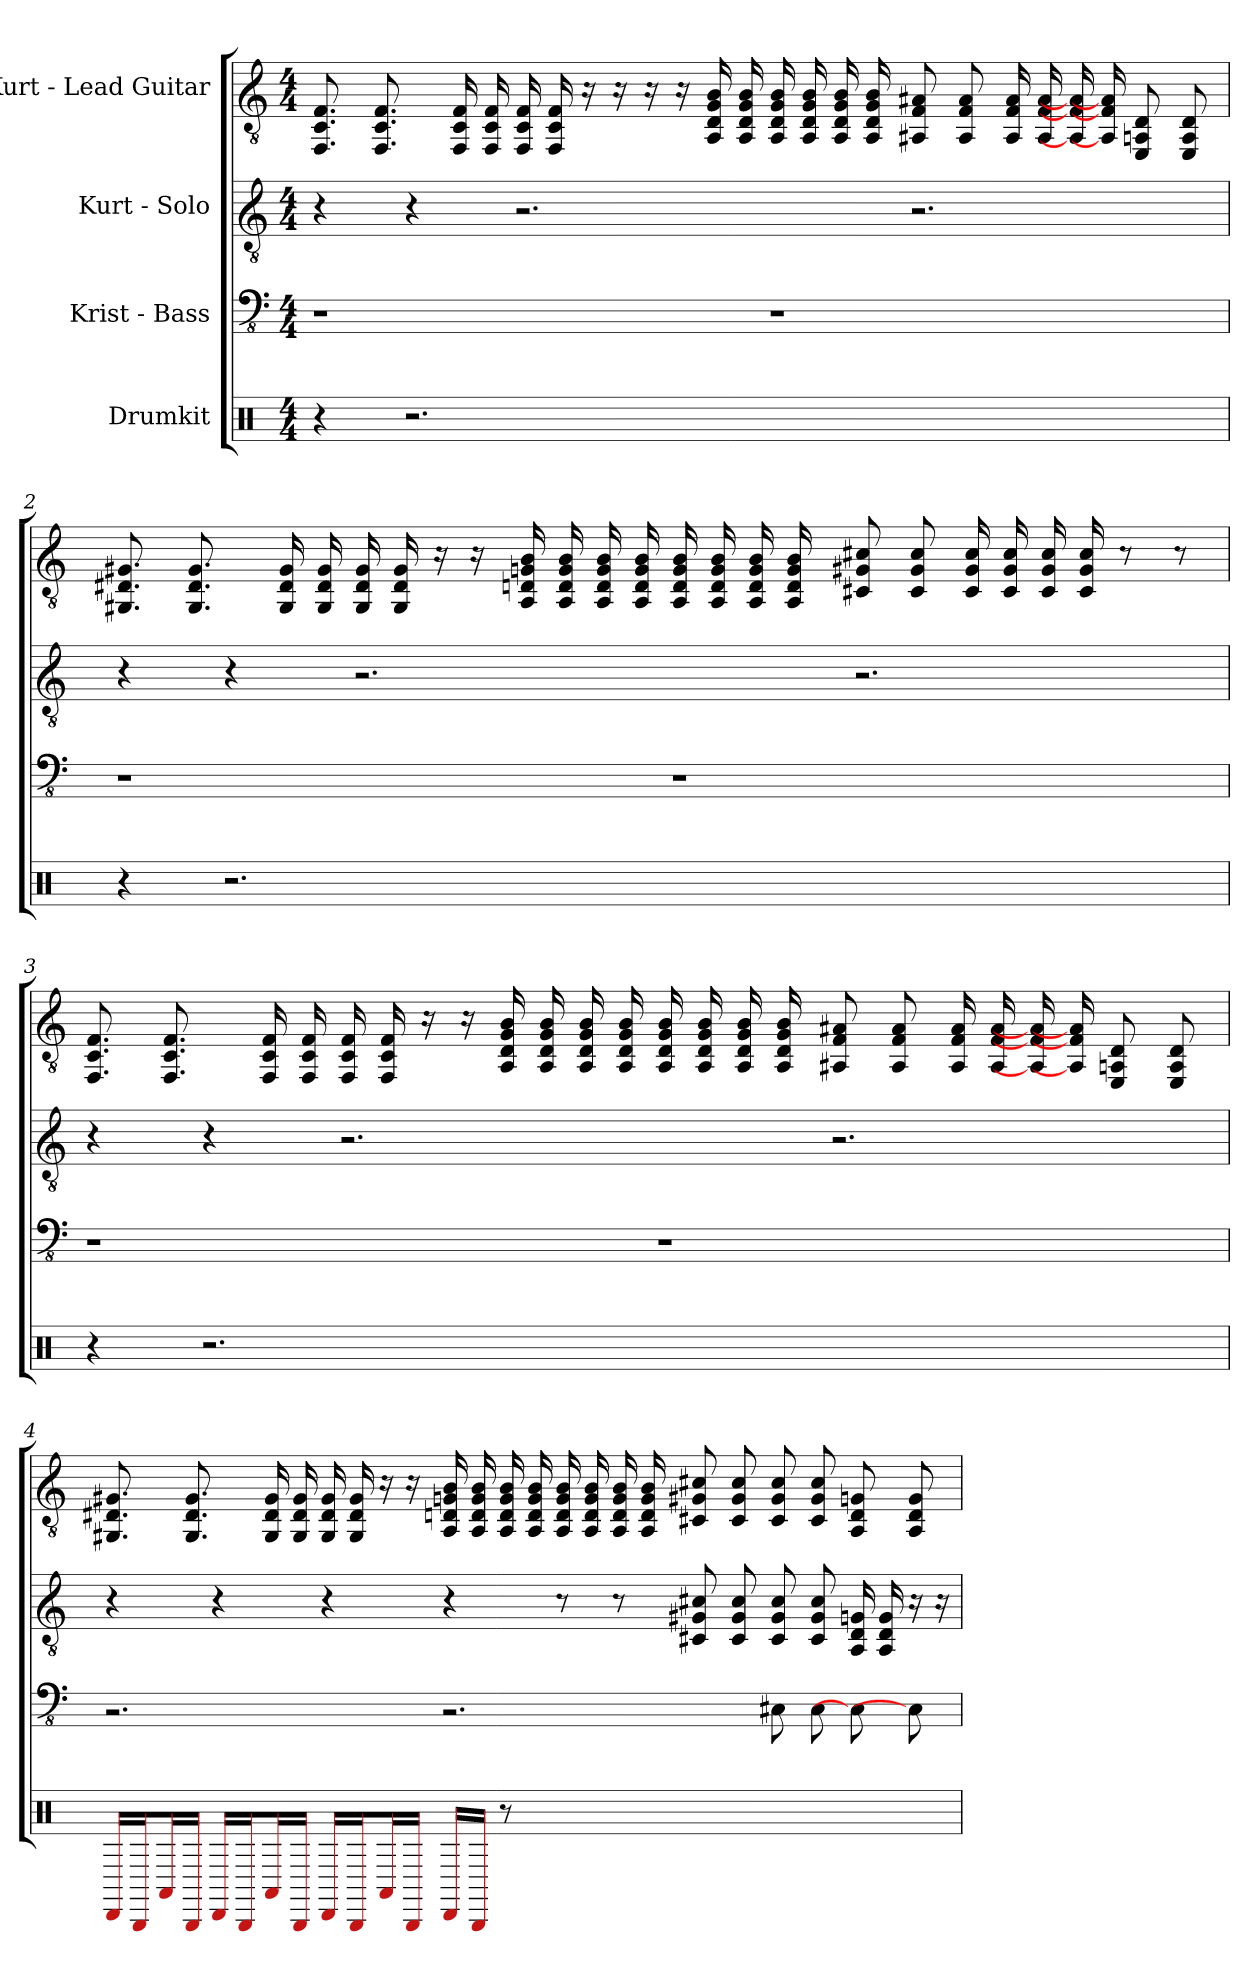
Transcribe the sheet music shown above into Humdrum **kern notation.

**kern	**kern	**kern	**kern
*part4	*part3	*part2	*part1
*staff4	*staff3	*staff2	*staff1
*I"Drumkit	*I"Krist - Bass	*I"Kurt - Solo	*I"Kurt - Lead Guitar
*	*stria4	*stria6	*stria6
*clefX	*clefFv4	*clefGv2	*clefGv2
*k[]	*k[]	*k[]	*k[]
*M4/4	*M4/4	*M4/4	*M4/4
*MM120	*MM120	*MM120	*MM120
=1	=1	=1	=1
4r	1r	4r	8.F 8.C 8.FF
.	.	.	8.F 8.C 8.FF
2.r	.	4r	.
.	.	.	16F 16C 16FF
.	.	.	16F 16C 16FF
.	.	2.r	16F 16C 16FF
.	.	.	16F 16C 16FF
.	.	.	16r
.	.	.	16r
.	.	.	16r
.	.	.	16r
.	.	.	16B 16G 16D 16AA
.	.	.	16B 16G 16D 16AA
1ryy	1r	.	16B 16G 16D 16AA
.	.	.	16B 16G 16D 16AA
.	.	.	16B 16G 16D 16AA
.	.	.	16B 16G 16D 16AA
.	.	2.r	8A# 8F 8AA#
.	.	.	8A# 8F 8AA#
.	.	.	16A# 16F 16AA#
.	.	.	16A# 16F 16AA#
.	.	.	16A#] 16F] 16AA#]
.	.	.	16A#] 16F] 16AA#]
.	.	.	8D 8AA 8EE
.	.	.	8D 8AA 8EE
=2	=2	=2	=2
4r	1r	4r	8.G# 8.D# 8.GG#
.	.	.	8.G# 8.D# 8.GG#
2.r	.	4r	.
.	.	.	16G# 16D# 16GG#
.	.	.	16G# 16D# 16GG#
.	.	2.r	16G# 16D# 16GG#
.	.	.	16G# 16D# 16GG#
.	.	.	16r
.	.	.	16r
.	.	.	16B 16G 16D 16AA
.	.	.	16B 16G 16D 16AA
.	.	.	16B 16G 16D 16AA
.	.	.	16B 16G 16D 16AA
1ryy	1r	.	16B 16G 16D 16AA
.	.	.	16B 16G 16D 16AA
.	.	.	16B 16G 16D 16AA
.	.	.	16B 16G 16D 16AA
.	.	2.r	8c# 8G# 8C#
.	.	.	8c# 8G# 8C#
.	.	.	16c# 16G# 16C#
.	.	.	16c# 16G# 16C#
.	.	.	16c# 16G# 16C#
.	.	.	16c# 16G# 16C#
.	.	.	8r
.	.	.	8r
=3	=3	=3	=3
4r	1r	4r	8.F 8.C 8.FF
.	.	.	8.F 8.C 8.FF
2.r	.	4r	.
.	.	.	16F 16C 16FF
.	.	.	16F 16C 16FF
.	.	2.r	16F 16C 16FF
.	.	.	16F 16C 16FF
.	.	.	16r
.	.	.	16r
.	.	.	16B 16G 16D 16AA
.	.	.	16B 16G 16D 16AA
.	.	.	16B 16G 16D 16AA
.	.	.	16B 16G 16D 16AA
1ryy	1r	.	16B 16G 16D 16AA
.	.	.	16B 16G 16D 16AA
.	.	.	16B 16G 16D 16AA
.	.	.	16B 16G 16D 16AA
.	.	2.r	8A# 8F 8AA#
.	.	.	8A# 8F 8AA#
.	.	.	16A# 16F 16AA#
.	.	.	16A# 16F 16AA#
.	.	.	16A#] 16F] 16AA#]
.	.	.	16A#] 16F] 16AA#]
.	.	.	8D 8AA 8EE
.	.	.	8D 8AA 8EE
=4	=4	=4	=4
16DD/LL	2.r	4r	8.G# 8.D# 8.GG#
16BBB/J	.	.	.
16AA#/L	.	.	.
16BBB/JJ	.	.	8.G# 8.D# 8.GG#
16DD/LL	.	4r	.
16BBB/J	.	.	.
16AA#/L	.	.	16G# 16D# 16GG#
16BBB/JJ	.	.	16G# 16D# 16GG#
16DD/LL	.	4r	16G# 16D# 16GG#
16BBB/J	.	.	16G# 16D# 16GG#
16AA#/L	.	.	16r
16BBB/JJ	.	.	16r
16DD/LL	2.r	4r	16B 16G 16D 16AA
16BBB/JJ	.	.	16B 16G 16D 16AA
8r	.	.	16B 16G 16D 16AA
.	.	.	16B 16G 16D 16AA
1ryy	.	8r	16B 16G 16D 16AA
.	.	.	16B 16G 16D 16AA
.	.	8r	16B 16G 16D 16AA
.	.	.	16B 16G 16D 16AA
.	.	8c# 8G# 8C#	8c# 8G# 8C#
.	.	8c# 8G# 8C#	8c# 8G# 8C#
.	8CC#	8c# 8G# 8C#	8c# 8G# 8C#
.	8CC#	8c# 8G# 8C#	8c# 8G# 8C#
.	8CC#]	16G 16D 16AA	8G 8D 8AA
.	.	16G 16D 16AA	.
.	8CC#]	16r	8G 8D 8AA
.	.	16r	.
=	=	=	=
*-	*-	*-	*-
